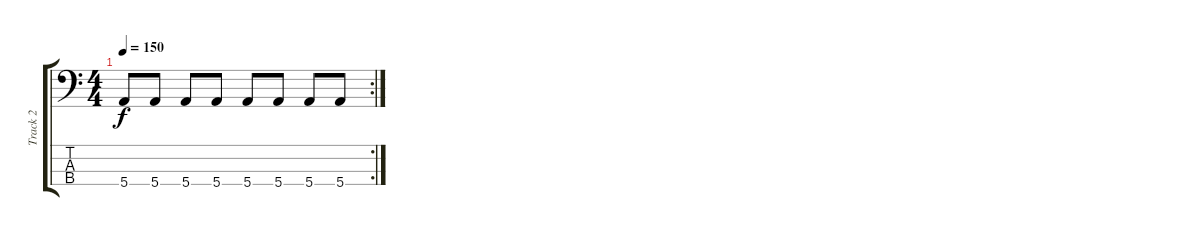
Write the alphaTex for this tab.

\track ("Track 2" "Track 2") {instrument electricbassfinger}
\staff {score tabs}
\tuning (G2 D2 A1 E1) {hide}
\rc 2
\ts (4 4)
\tempo 150
\clef f4
\ks c
5.4.8{dy f} 5.4.8 5.4.8 5.4.8 5.4.8 5.4.8 5.4.8 5.4.8
